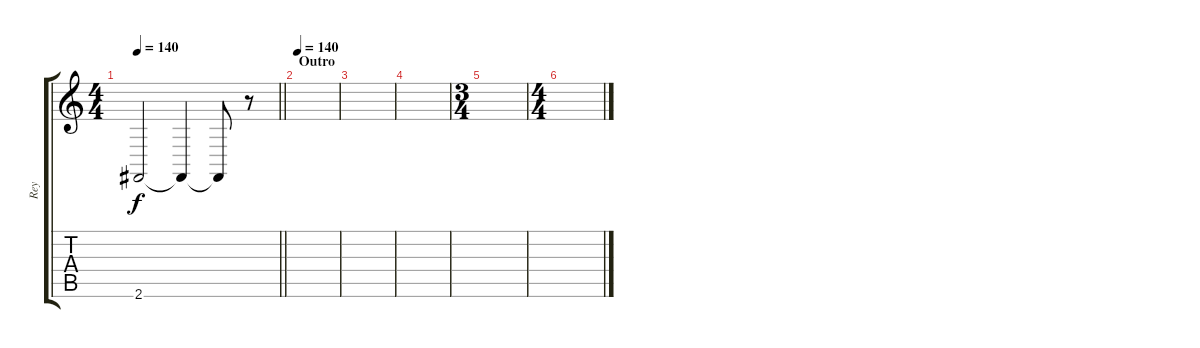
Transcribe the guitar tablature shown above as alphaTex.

\track ("Rey" "Rey") {instrument choiraahs}
\staff {score tabs}
\tuning (E4 B3 G3 D3 A2 E2) {hide}
\ts (4 4)
\tempo 140
\clef g2
\barLineRight lightlight
\ks c
2.6{t}.2{dy f} 2.6{t}.4 2.6{t}.8 r.8 |
\section ("" "Outro")
\tempo 140
|
|
|
\ts (3 4)
|
\ts (4 4)
